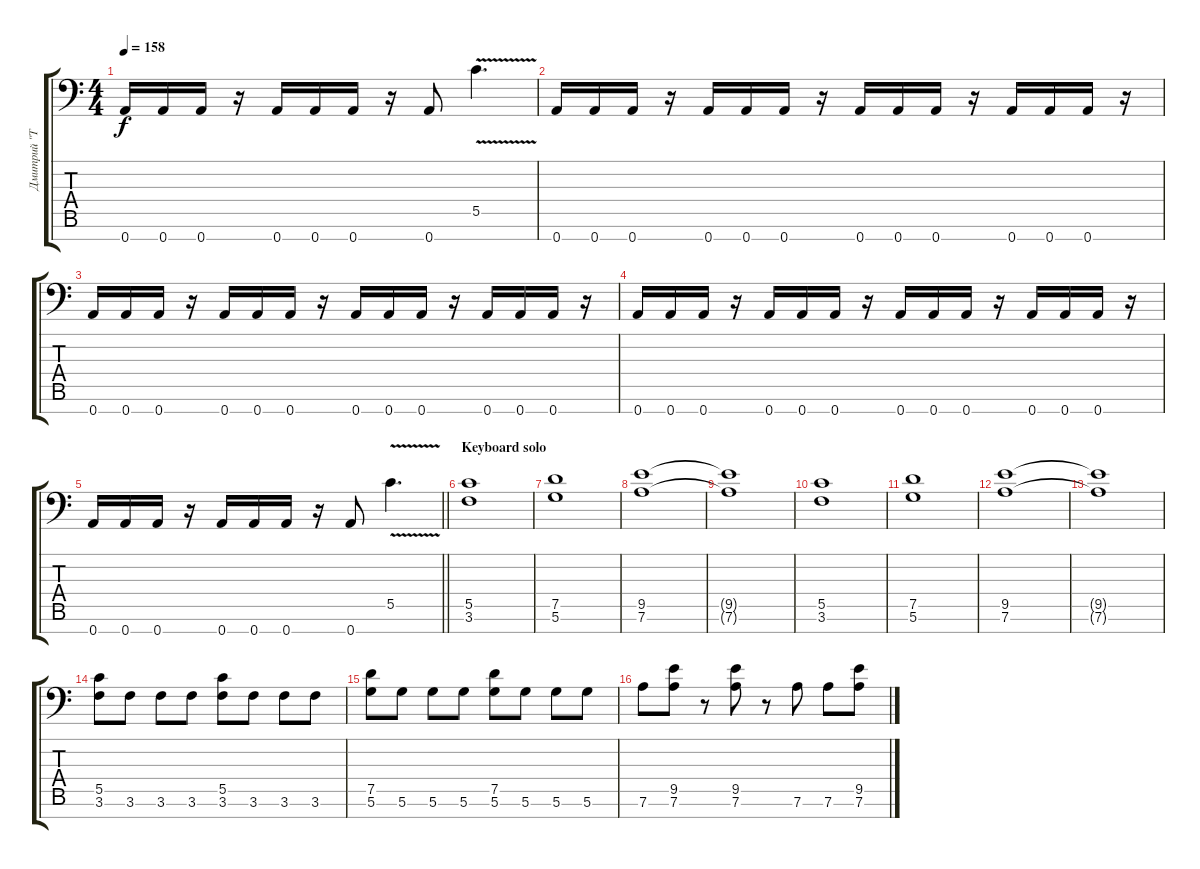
\track ("Дмитрий \"Terris\" Процко" "Дмитрий \"T") {instrument acousticguitarsteel}
\staff {score tabs}
\tuning (D4 A3 F3 C3 G2 D2 A1) {hide}
\ts (4 4)
\tempo 158
\clef f4
\ks c
0.7.16{dy f} 0.7.16 0.7.16 r.16 0.7.16 0.7.16 0.7.16 r.16 0.7.8 5.5{v}.4{d instrument guitarharmonics} |
0.7.16{instrument overdrivenguitar} 0.7.16 0.7.16 r.16 0.7.16 0.7.16 0.7.16 r.16 0.7.16 0.7.16 0.7.16 r.16 0.7.16 0.7.16 0.7.16 r.16 |
0.7.16 0.7.16 0.7.16 r.16 0.7.16 0.7.16 0.7.16 r.16 0.7.16 0.7.16 0.7.16 r.16 0.7.16 0.7.16 0.7.16 r.16 |
0.7.16 0.7.16 0.7.16 r.16 0.7.16 0.7.16 0.7.16 r.16 0.7.16 0.7.16 0.7.16 r.16 0.7.16 0.7.16 0.7.16 r.16 |
\barLineRight lightlight
0.7.16 0.7.16 0.7.16 r.16 0.7.16 0.7.16 0.7.16 r.16 0.7.8 5.5{v}.4{d instrument guitarharmonics} |
\section ("" "Keyboard solo")
(5.5 3.6).1{instrument overdrivenguitar} |
(7.5 5.6).1 |
(9.5 7.6).1 |
(9.5{t} 7.6{t}).1 |
(5.5 3.6).1 |
(7.5 5.6).1 |
(9.5 7.6).1 |
(9.5{t} 7.6{t}).1 |
(5.5 3.6).8 3.6.8 3.6.8 3.6.8 (5.5 3.6).8 3.6.8 3.6.8 3.6.8 |
(7.5 5.6).8 5.6.8 5.6.8 5.6.8 (7.5 5.6).8 5.6.8 5.6.8 5.6.8 |
7.6.8 (9.5 7.6).8 r.8 (9.5 7.6).8 r.8 7.6.8 7.6.8 (9.5 7.6).8
